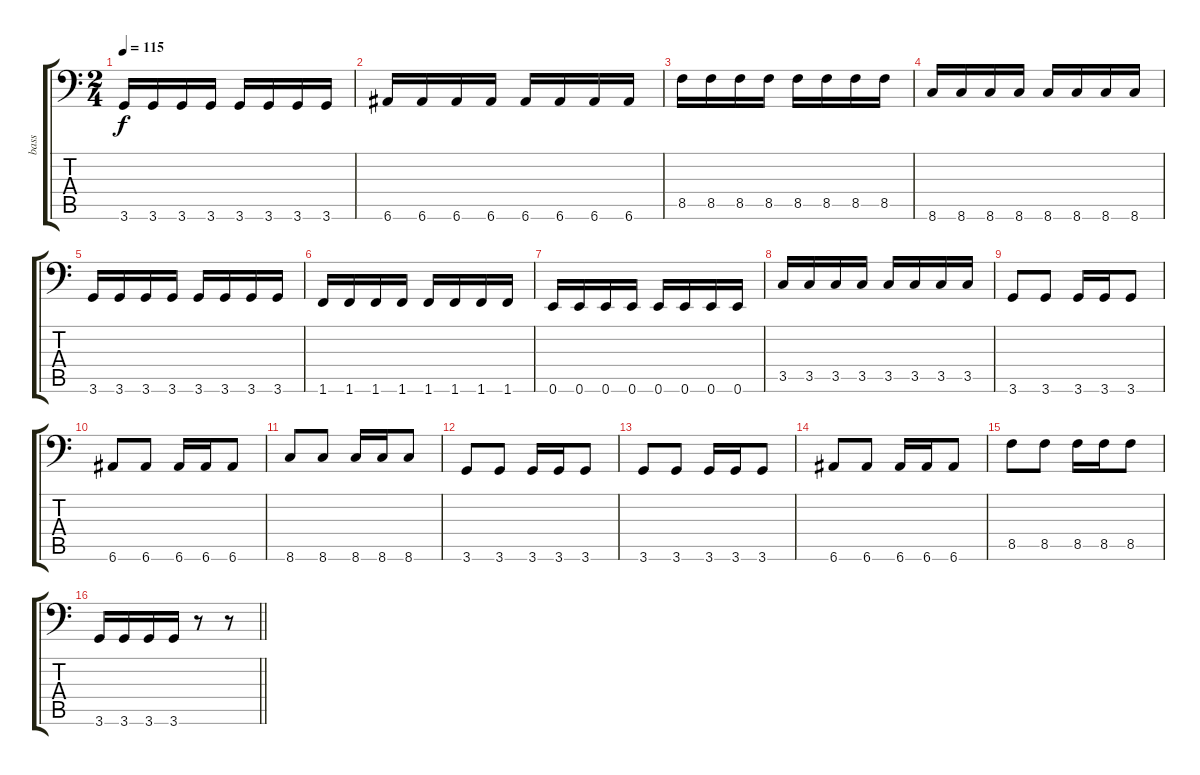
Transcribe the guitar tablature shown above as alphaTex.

\track ("bass" "bass") {instrument electricbasspick}
\staff {score tabs}
\tuning (E3 B2 G2 D2 A1 E1) {hide}
\ts (2 4)
\tempo 115
\clef f4
\ks c
3.6.16{dy f} 3.6.16 3.6.16 3.6.16 3.6.16 3.6.16 3.6.16 3.6.16 |
6.6.16 6.6.16 6.6.16 6.6.16 6.6.16 6.6.16 6.6.16 6.6.16 |
8.5.16 8.5.16 8.5.16 8.5.16 8.5.16 8.5.16 8.5.16 8.5.16 |
8.6.16 8.6.16 8.6.16 8.6.16 8.6.16 8.6.16 8.6.16 8.6.16 |
3.6.16 3.6.16 3.6.16 3.6.16 3.6.16 3.6.16 3.6.16 3.6.16 |
1.6.16 1.6.16 1.6.16 1.6.16 1.6.16 1.6.16 1.6.16 1.6.16 |
0.6.16 0.6.16 0.6.16 0.6.16 0.6.16 0.6.16 0.6.16 0.6.16 |
3.5.16 3.5.16 3.5.16 3.5.16 3.5.16 3.5.16 3.5.16 3.5.16 |
3.6.8 3.6.8 3.6.16 3.6.16 3.6.8 |
6.6.8 6.6.8 6.6.16 6.6.16 6.6.8 |
8.6.8 8.6.8 8.6.16 8.6.16 8.6.8 |
3.6.8 3.6.8 3.6.16 3.6.16 3.6.8 |
3.6.8 3.6.8 3.6.16 3.6.16 3.6.8 |
6.6.8 6.6.8 6.6.16 6.6.16 6.6.8 |
8.5.8 8.5.8 8.5.16 8.5.16 8.5.8 |
\barLineRight lightlight
3.6.16 3.6.16 3.6.16 3.6.16 r.8 r.8
